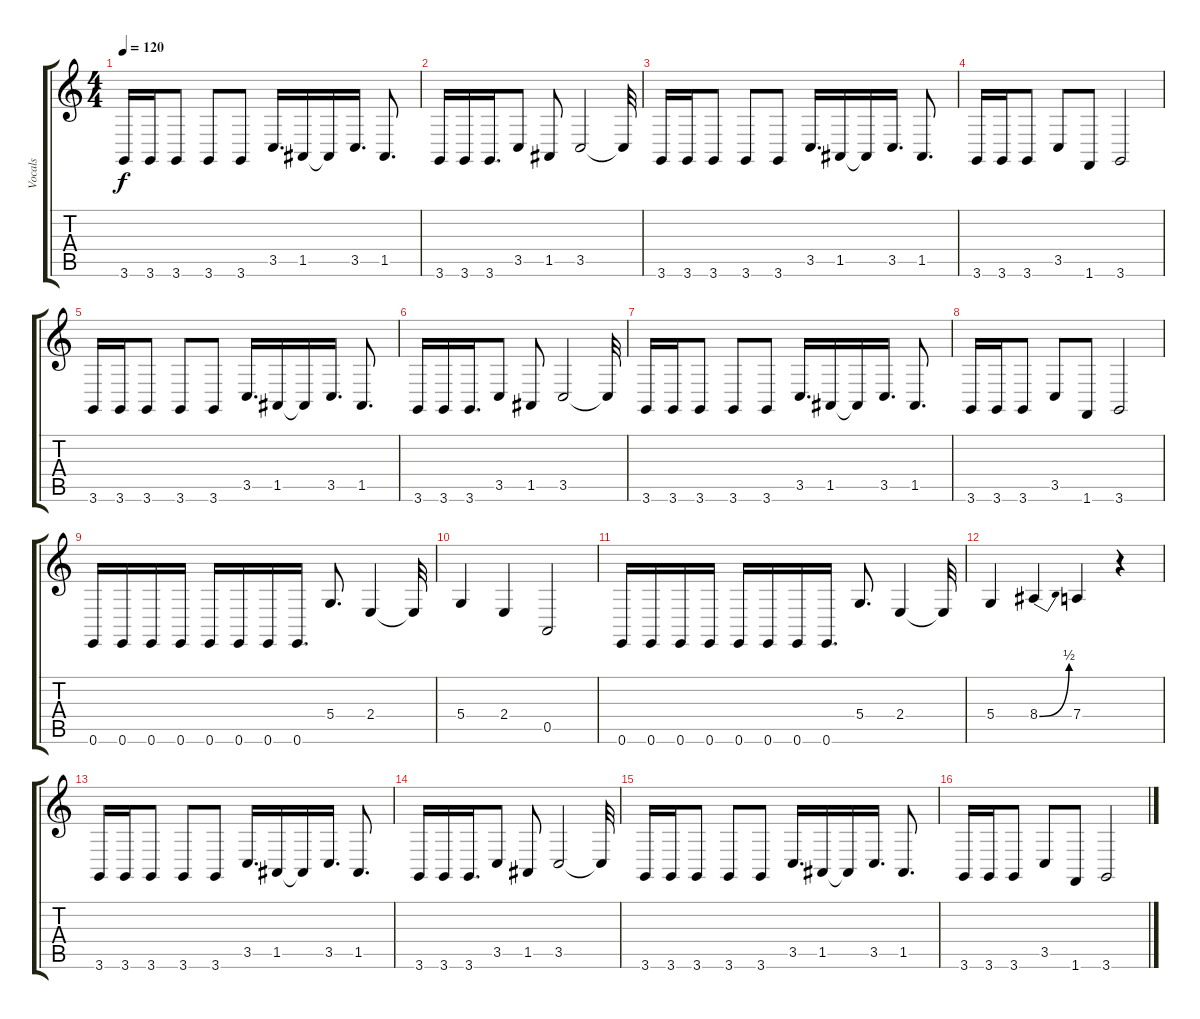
\track ("Vocals" "Vocals") {instrument clarinet}
\staff {score tabs}
\tuning (E4 B3 G3 D3 A2 E2) {hide}
\ts (4 4)
\tempo 120
\clef g2
\ks c
3.6.16{dy f} 3.6.16 3.6.8 3.6.8 3.6.8 3.5.16{d} 1.5.16 1.5{t}.16 3.5.16{d} 1.5.8{d} |
3.6.16 3.6.16 3.6.16{d} 3.5.8 1.5.8 3.5.2 3.5{t}.32 |
3.6.16 3.6.16 3.6.8 3.6.8 3.6.8 3.5.16{d} 1.5.16 1.5{t}.16 3.5.16{d} 1.5.8{d} |
3.6.16 3.6.16 3.6.8 3.5.8 1.6.8 3.6.2 |
3.6.16 3.6.16 3.6.8 3.6.8 3.6.8 3.5.16{d} 1.5.16 1.5{t}.16 3.5.16{d} 1.5.8{d} |
3.6.16 3.6.16 3.6.16{d} 3.5.8 1.5.8 3.5.2 3.5{t}.32 |
3.6.16 3.6.16 3.6.8 3.6.8 3.6.8 3.5.16{d} 1.5.16 1.5{t}.16 3.5.16{d} 1.5.8{d} |
3.6.16 3.6.16 3.6.8 3.5.8 1.6.8 3.6.2 |
0.6.16 0.6.16 0.6.16 0.6.16 0.6.16 0.6.16 0.6.16 0.6.16{d} 5.4.8{d} 2.4.4 2.4{t}.32 |
5.4.4 2.4.4 0.5.2 |
0.6.16 0.6.16 0.6.16 0.6.16 0.6.16 0.6.16 0.6.16 0.6.16{d} 5.4.8{d} 2.4.4 2.4{t}.32 |
5.4.4 8.4{be (bend 0 0 60 2)}.4 7.4.4 r.4 |
3.6.16 3.6.16 3.6.8 3.6.8 3.6.8 3.5.16{d} 1.5.16 1.5{t}.16 3.5.16{d} 1.5.8{d} |
3.6.16 3.6.16 3.6.16{d} 3.5.8 1.5.8 3.5.2 3.5{t}.32 |
3.6.16 3.6.16 3.6.8 3.6.8 3.6.8 3.5.16{d} 1.5.16 1.5{t}.16 3.5.16{d} 1.5.8{d} |
3.6.16 3.6.16 3.6.8 3.5.8 1.6.8 3.6.2
